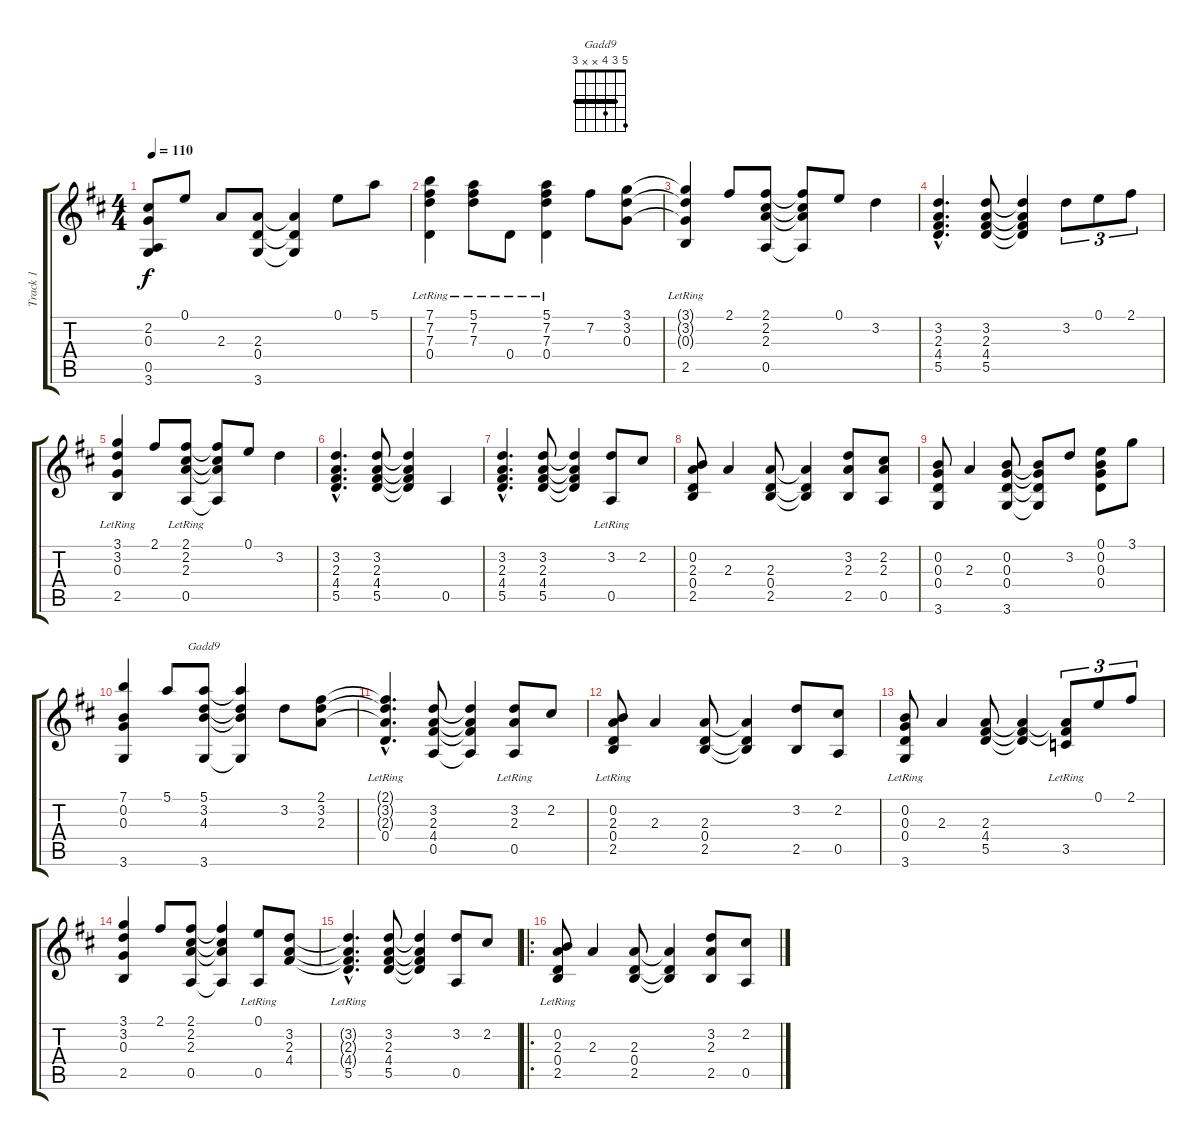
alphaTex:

\track ("Track 1" "Track 1") {instrument acousticguitarsteel}
\staff {score tabs}
\tuning (E4 B3 G3 D3 A2 E2) {hide}
\chord ("Gadd9" 5 3 4 x x 3) {barre 3}
\ts (4 4)
\tempo 110
\clef g2
\ks bminor
(2.2 0.3 0.5 3.6).8{dy f} 0.1.8 2.3.8 (2.3 0.4 3.6).8 (2.3{t} 0.4{t} 3.6{t}).4 0.1.8 5.1.8 |
(7.1 7.2 7.3 0.4{lr}).4 (5.1{lr} 7.2{lr} 7.3{lr}).8 0.4{lr}.8 (5.1 7.2 7.3 0.4{lr}).4 7.2.8 (3.1 3.2 0.3).8 |
(3.1{t} 3.2{t} 0.3{t} 2.5{lr}).4 2.1.8 (2.1 2.2 2.3 0.5).8 (2.1{t} 2.2{t} 2.3{t} 0.5{t}).8 0.1.8 3.2.4 |
(3.2{hac} 2.3{hac} 4.4{hac} 5.5{hac}).4{d} (3.2 2.3 4.4 5.5).8 (3.2{t} 2.3{t} 4.4{t} 5.5{t}).4 3.2.8{tu (3 2)} 0.1.8{tu (3 2)} 2.1.8{tu (3 2)} |
(3.1 3.2 0.3 2.5{lr}).4 2.1.8 (2.1 2.2 2.3 0.5{lr}).8 (2.1{t} 2.2{t} 2.3{t} 0.5{t}).8 0.1.8 3.2.4 |
(3.2{hac} 2.3{hac} 4.4{hac} 5.5{hac}).4{d} (3.2 2.3 4.4 5.5).8 (3.2{t} 2.3{t} 4.4{t} 5.5{t}).4 0.5.4 |
(3.2{hac} 2.3{hac} 4.4{hac} 5.5{hac}).4{d} (3.2 2.3 4.4 5.5).8 (3.2{t} 2.3{t} 4.4{t} 5.5{t}).4 (3.2 0.5{lr}).8 2.2.8 |
(0.2 2.3 0.4 2.5).8 2.3.4 (2.3 0.4 2.5).8 (2.3{t} 0.4{t} 2.5{t}).4 (3.2 2.3 2.5).8 (2.2 2.3 0.5).8 |
(0.2 0.3 0.4 3.6).8 2.3.4 (0.2 0.3 0.4 3.6).8 (0.2{t} 0.3{t} 0.4{t} 3.6{t}).8 3.2.8 (0.1 0.2 0.3 0.4).8 3.1.8 |
(7.1 0.2 0.3 3.6).4 5.1.8 (5.1 3.2 4.3 3.6).8{ch "Gadd9"} (5.1{t} 3.2{t} 4.3{t} 3.6{t}).4 3.2.8 (2.1 3.2 2.3).8 |
(2.1{hac t} 3.2{hac t} 2.3{hac t} 0.4{hac lr}).4{d} (3.2 2.3 4.4 0.5).8 (3.2{t} 2.3{t} 4.4{t} 0.5{t}).4 (3.2 2.3 0.5{lr}).8 2.2.8 |
(0.2 2.3 0.4 2.5{lr}).8 2.3.4 (2.3 0.4 2.5).8 (2.3{t} 0.4{t} 2.5{t}).4 (3.2 2.5).8 (2.2 0.5).8 |
(0.2 0.3 0.4 3.6{lr}).8 2.3.4 (2.3 4.4 5.5).8 (2.3{t} 4.4{t} 5.5{t}).4 (2.3{t} 4.4{t} 3.5{lr}).8{tu (3 2)} 0.1.8{tu (3 2)} 2.1.8{tu (3 2)} |
(3.1 3.2 0.3 2.5).4 2.1.8 (2.1 2.2 2.3 0.5).8 (2.1{t} 2.2{t} 2.3{t} 0.5{t}).4 (0.1 0.5{lr}).8 (3.2 2.3 4.4).8 |
(3.2{hac t} 2.3{hac t} 4.4{hac t} 5.5{hac lr}).4{d} (3.2 2.3 4.4 5.5).8 (3.2{t} 2.3{t} 4.4{t} 5.5{t}).4 (3.2 0.5).8 2.2.8 |
\ro
(0.2 2.3 0.4 2.5{lr}).8 2.3.4 (2.3 0.4 2.5).8 (2.3{t} 0.4{t} 2.5{t}).4 (3.2 2.3 2.5).8 (2.2 0.5).8
